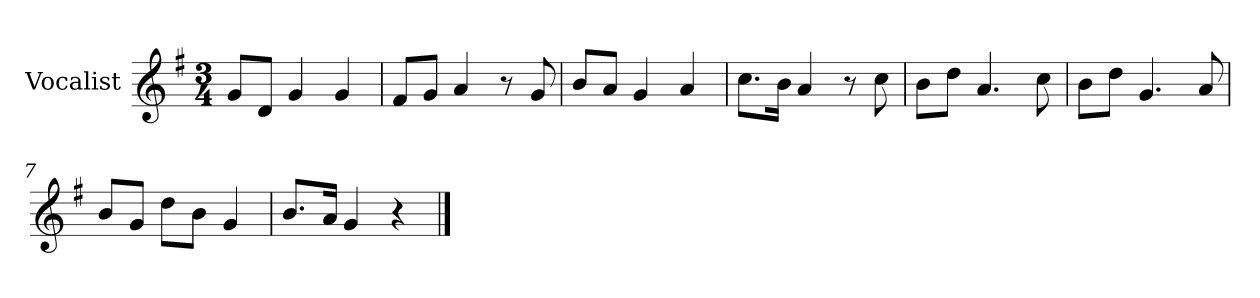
**kern
*part1
*staff1
*I"Vocalist
*k[f#]
*G:
*M3/4
=1
8gL
8dJ
4g
4g
=2
8f#L
8gJ
4a
8r
8g
=3
8bL
8aJ
4g
4a
=4
8.ccL
16bJk
4a
8r
8cc
=5
8bL
8ddJ
4.a
8cc
=6
8bL
8ddJ
4.g
8a
=7
8bL
8gJ
8ddL
8bJ
4g
=8
8.bL
16aJk
4g
4r
==
*-
